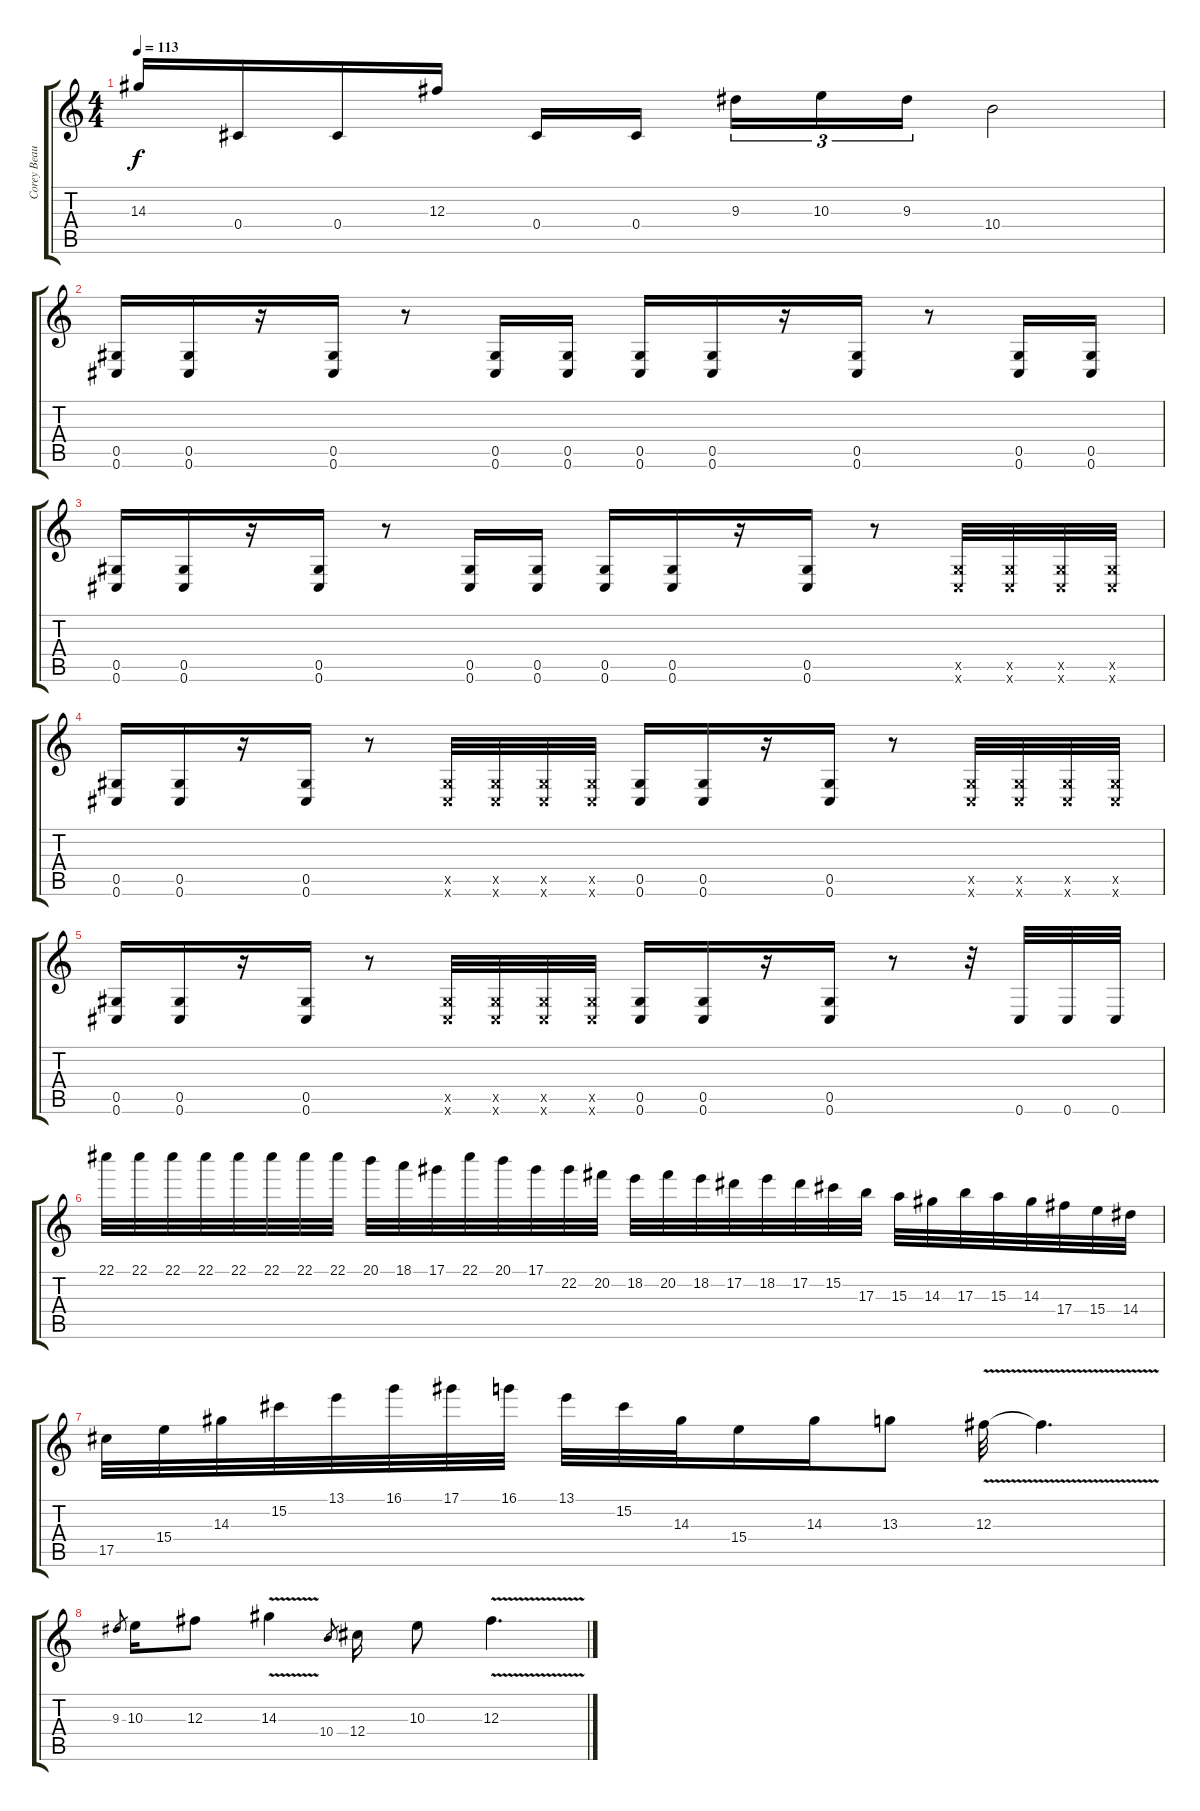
\track ("Corey Beaulieu" "Corey Beau") {instrument distortionguitar}
\staff {score tabs}
\tuning (Eb4 Bb3 Gb3 Db3 Ab2 Db2) {hide}
\ts (4 4)
\tempo 113
\clef g2
\ks c
14.3.16{dy f} 0.4.16 0.4.16 12.3.16 0.4.16 0.4.16{beam splitsecondary} 9.3.16{tu (3 2)} 10.3.16{tu (3 2)} 9.3.16{tu (3 2)} 10.4.2 |
(0.5 0.6).16 (0.5 0.6).16 r.16 (0.5 0.6).16 r.8 (0.5 0.6).16 (0.5 0.6).16 (0.5 0.6).16 (0.5 0.6).16 r.16 (0.5 0.6).16 r.8 (0.5 0.6).16 (0.5 0.6).16 |
(0.5 0.6).16 (0.5 0.6).16 r.16 (0.5 0.6).16 r.8 (0.5 0.6).16 (0.5 0.6).16 (0.5 0.6).16 (0.5 0.6).16 r.16 (0.5 0.6).16 r.8 (0.5{x} 0.6{x}).32 (0.5{x} 0.6{x}).32 (0.5{x} 0.6{x}).32 (0.5{x} 0.6{x}).32 |
(0.5 0.6).16 (0.5 0.6).16 r.16 (0.5 0.6).16 r.8 (0.5{x} 0.6{x}).32 (0.5{x} 0.6{x}).32 (0.5{x} 0.6{x}).32 (0.5{x} 0.6{x}).32 (0.5 0.6).16 (0.5 0.6).16 r.16 (0.5 0.6).16 r.8 (0.5{x} 0.6{x}).32 (0.5{x} 0.6{x}).32 (0.5{x} 0.6{x}).32 (0.5{x} 0.6{x}).32 |
(0.5 0.6).16 (0.5 0.6).16 r.16 (0.5 0.6).16 r.8 (0.5{x} 0.6{x}).32 (0.5{x} 0.6{x}).32 (0.5{x} 0.6{x}).32 (0.5{x} 0.6{x}).32 (0.5 0.6).16 (0.5 0.6).16 r.16 (0.5 0.6).16 r.8 r.32 0.6.32 0.6.32 0.6.32 |
22.1.32 22.1.32 22.1.32 22.1.32 22.1.32 22.1.32 22.1.32 22.1.32 20.1.32 18.1.32 17.1.32 22.1.32 20.1.32 17.1.32 22.2.32 20.2.32 18.2.32 20.2.32 18.2.32 17.2.32 18.2.32 17.2.32 15.2.32 17.3.32 15.3.32 14.3.32 17.3.32 15.3.32 14.3.32 17.4.32 15.4.32 14.4.32 |
17.5.32 15.4.32 14.3.32 15.2.32 13.1.32 16.1.32 17.1.32 16.1.32 13.1.32 15.2.32 14.3.32 15.4.16 14.3.16 13.3.8 12.3{v}.32 12.3{t}.4{d} |
9.3.8{gr} 10.3.16 12.3.8 14.3{v}.4 10.4.8{gr} 12.4.16 10.3.8 12.3{v}.4{d}
